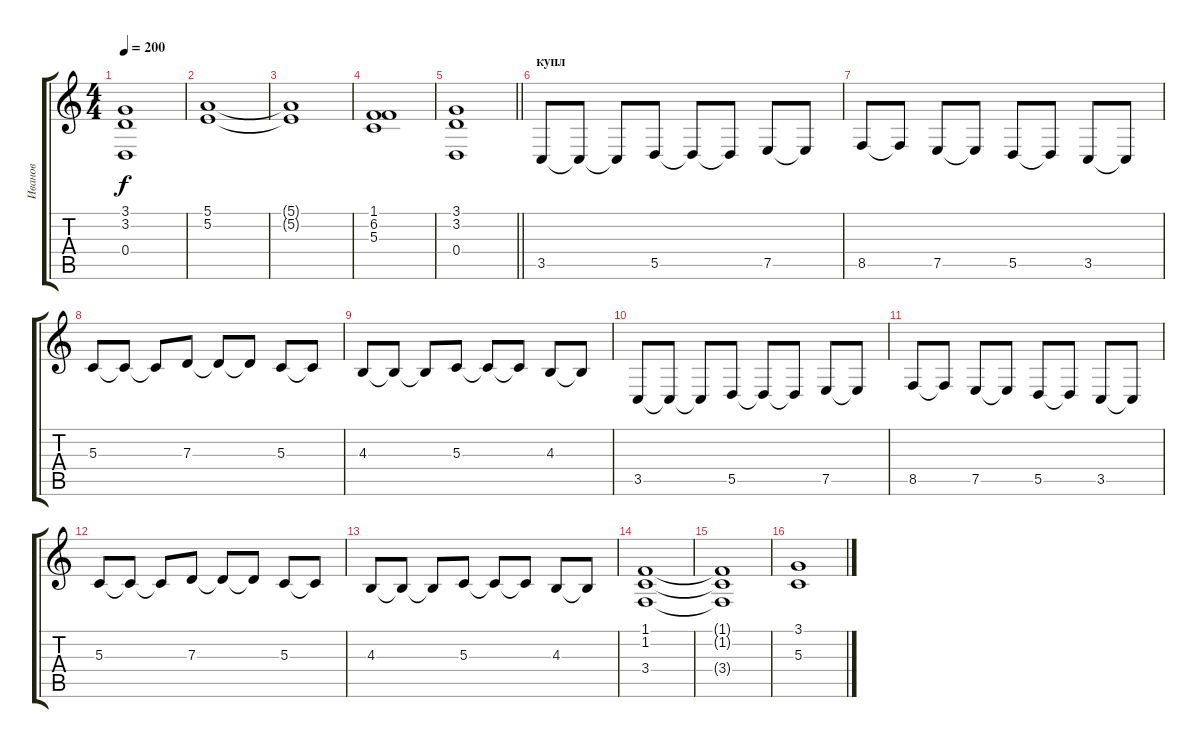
\track ("Иванов" "Иванов") {instrument vibraphone}
\staff {score tabs}
\tuning (E4 B3 G3 D3 A2 E2) {hide}
\ts (4 4)
\tempo 200
\clef g2
\ks c
(3.1 3.2 0.4).1{dy f} |
(5.1 5.2).1{volume 9} |
(5.1{t} 5.2{t}).1 |
(1.1 6.2 5.3).1 |
\barLineRight lightlight
(3.1 3.2 0.4).1 |
\section ("" "купл")
3.5.8 3.5{t}.8 3.5{t}.8 5.5.8 5.5{t}.8 5.5{t}.8 7.5.8 7.5{t}.8 |
8.5.8 8.5{t}.8 7.5.8 7.5{t}.8 5.5.8 5.5{t}.8 3.5.8 3.5{t}.8 |
5.3.8 5.3{t}.8 5.3{t}.8 7.3.8 7.3{t}.8 7.3{t}.8 5.3.8 5.3{t}.8 |
4.3.8 4.3{t}.8 4.3{t}.8 5.3.8 5.3{t}.8 5.3{t}.8 4.3.8 4.3{t}.8 |
3.5.8 3.5{t}.8 3.5{t}.8 5.5.8 5.5{t}.8 5.5{t}.8 7.5.8 7.5{t}.8 |
8.5.8 8.5{t}.8 7.5.8 7.5{t}.8 5.5.8 5.5{t}.8 3.5.8 3.5{t}.8 |
5.3.8 5.3{t}.8 5.3{t}.8 7.3.8 7.3{t}.8 7.3{t}.8 5.3.8 5.3{t}.8 |
4.3.8 4.3{t}.8 4.3{t}.8 5.3.8 5.3{t}.8 5.3{t}.8 4.3.8 4.3{t}.8 |
(1.1 1.2 3.4).1 |
(1.1{t} 1.2{t} 3.4{t}).1 |
(3.1 5.3).1
